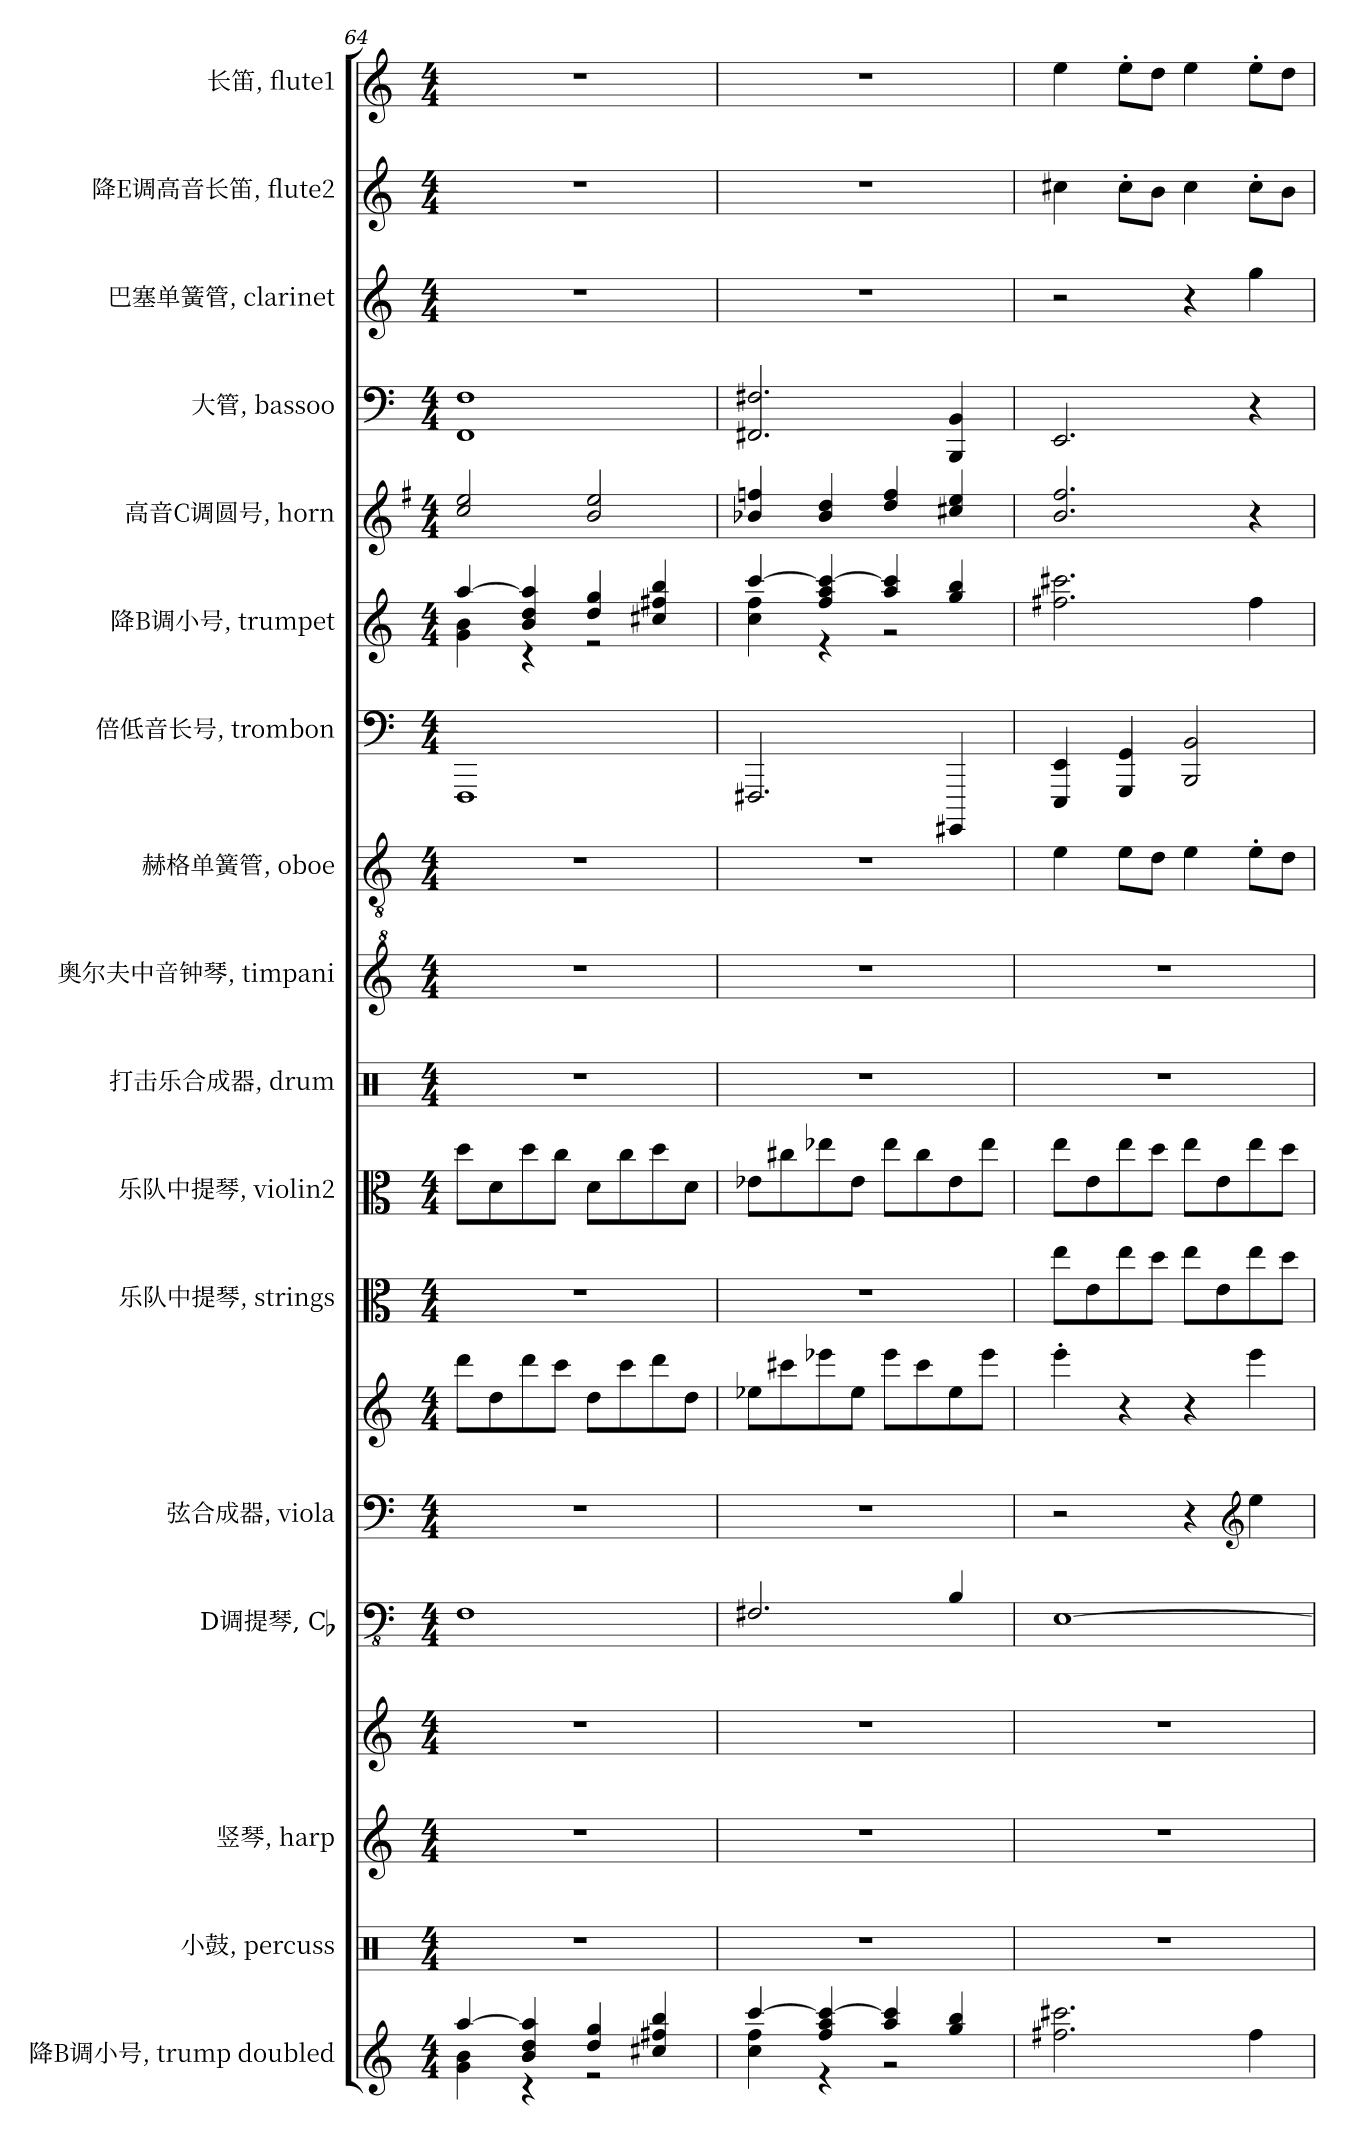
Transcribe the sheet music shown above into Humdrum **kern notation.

**kern	**kern	**kern	**kern	**kern	**kern	**kern	**kern	**kern	**kern	**kern	**kern	**kern	**kern	**kern	**kern	**kern	**kern	**kern
*part17	*part16	*part15	*part15	*part14	*part13	*part13	*part12	*part11	*part10	*part9	*part8	*part7	*part6	*part5	*part4	*part3	*part2	*part1
*staff19	*staff18	*staff17	*staff16	*staff15	*staff14	*staff13	*staff12	*staff11	*staff10	*staff9	*staff8	*staff7	*staff6	*staff5	*staff4	*staff3	*staff2	*staff1
*I"降B调小号, trump doubled	*I"小鼓, percuss	*I"竖琴, harp	*	*I"D调提琴, Cb	*I"弦合成器, viola	*	*I"乐队中提琴, strings	*I"乐队中提琴, violin2	*I"打击乐合成器, drum	*I"奥尔夫中音钟琴, timpani	*I"赫格单簧管, oboe	*I"倍低音长号, trombon	*I"降B调小号, trumpet	*I"高音C调圆号, horn	*I"大管, bassoo	*I"巴塞单簧管, clarinet	*I"降E调高音长笛, flute2	*I"长笛, flute1
*	*	*I'Hrp.	*	*	*	*	*	*	*	*	*	*	*I'B♭ Tpt.	*	*	*	*	*I'Fl.
*clefG2	*clefX	*clefG2	*clefG2	*clefFv4	*clefF4	*clefG2	*clefC3	*clefC3	*clefX	*clefG^2	*clefGv2	*clefF4	*clefG2	*clefG2	*clefF4	*clefG2	*clefG2	*clefG2
*ITrd1c2	*	*	*	*ITrd7c12	*	*	*	*	*	*	*	*	*ITrd1c2	*ITrd4c7	*	*ITrd2c3	*ITrd-2c-3	*
*k[b-e-]	*k[]	*k[]	*k[]	*k[]	*k[]	*k[]	*k[]	*k[]	*k[]	*k[]	*k[]	*k[]	*k[b-e-]	*k[]	*k[]	*k[f#c#g#]	*k[b-e-a-]	*k[]
*M4/4	*M4/4	*M4/4	*M4/4	*M4/4	*M4/4	*M4/4	*M4/4	*M4/4	*M4/4	*M4/4	*M4/4	*M4/4	*M4/4	*M4/4	*M4/4	*M4/4	*M4/4	*M4/4
=64	=64	=64	=64	=64	=64	=64	=64	=64	=64	=64	=64	=64	=64	=64	=64	=64	=64	=64
*^	*	*	*	*	*	*	*	*	*	*	*	*	*^	*	*	*	*	*
[4gg/	4f\ 4a\	1r	1r	1r	1FFF	1r	8ddd\L	1r	8dd\L	1r	1r	1r	1FFF	[4gg/	4f\ 4a\	2f/ 2a/	1FF 1F	1r	1r	1r
.	.	.	.	.	.	.	8dd\	.	8d\	.	.	.	.	.	.	.	.	.	.	.
4a/ 4cc/ 4gg/]	4r	.	.	.	.	.	8ddd\	.	8dd\	.	.	.	.	4a/ 4cc/ 4gg/]	4r	.	.	.	.	.
.	.	.	.	.	.	.	8ccc\J	.	8cc\J	.	.	.	.	.	.	.	.	.	.	.
4cc/ 4ff/	2r	.	.	.	.	.	8dd\L	.	8d\L	.	.	.	.	4cc/ 4ff/	2r	2e/ 2a/	.	.	.	.
.	.	.	.	.	.	.	8ccc\	.	8cc\	.	.	.	.	.	.	.	.	.	.	.
4bn/ 4een/ 4aa/	.	.	.	.	.	.	8ddd\	.	8dd\	.	.	.	.	4bn/ 4een/ 4aa/	.	.	.	.	.	.
.	.	.	.	.	.	.	8dd\J	.	8d\J	.	.	.	.	.	.	.	.	.	.	.
!!LO:PB:g=z
=65	=65	=65	=65	=65	=65	=65	=65	=65	=65	=65	=65	=65	=65	=65	=65	=65	=65	=65	=65	=65
[4bb-/	4b-\ 4ee-\	1r	1r	1r	2.FFF#X/	1r	8ee-X\L	1r	8e-X\L	1r	1r	1r	2.FFF#X/	[4bb-/	4b-\ 4ee-\	4e-X/ 4b-X/	2.FF#X/ 2.F#X/	1r	1r	1r
.	.	.	.	.	.	.	8ccc#X\	.	8cc#X\	.	.	.	.	.	.	.	.	.	.	.
4ee-/ 4gg/ 4bb-/_	4r	.	.	.	.	.	8eee-X\	.	8ee-X\	.	.	.	.	4ee-/ 4gg/ 4bb-/_	4r	4e-/ 4g/	.	.	.	.
.	.	.	.	.	.	.	8ee-\J	.	8e-\J	.	.	.	.	.	.	.	.	.	.	.
4gg/ 4bb-/]	2r	.	.	.	.	.	8eee-\L	.	8ee-\L	.	.	.	.	4gg/ 4bb-/]	2r	4g/ 4b-/	.	.	.	.
.	.	.	.	.	.	.	8ccc#\	.	8cc#\	.	.	.	.	.	.	.	.	.	.	.
4ff/ 4aa/	.	.	.	.	4BBB/	.	8ee-\	.	8e-\	.	.	.	4GGGG#X/	4ff/ 4aa/	.	4f#X/ 4a/	4BBB/ 4BB/	.	.	.
.	.	.	.	.	.	.	8eee-\J	.	8ee-\J	.	.	.	.	.	.	.	.	.	.	.
*v	*v	*	*	*	*	*	*	*	*	*	*	*	*	*v	*v	*	*	*	*	*
=66	=66	=66	=66	=66	=66	=66	=66	=66	=66	=66	=66	=66	=66	=66	=66	=66	=66	=66
2.een\ 2.bbn\	1r	1r	1r	[1EEE	2r	4eee'\	8ee\L	8ee\L	1r	1r	4e\	4EEE/ 4EE/	2.een\ 2.bbn\	2.e/ 2.b/	2.EE/	2r	4een\	4ee\
.	.	.	.	.	.	.	8e\	8e\	.	.	.	.	.	.	.	.	.	.
.	.	.	.	.	.	4r	8ee\	8ee\	.	.	8e\L	4GGG/ 4GG/	.	.	.	.	8ee'\L	8ee'\L
.	.	.	.	.	.	.	8dd\J	8dd\J	.	.	8d\J	.	.	.	.	.	8dd\J	8dd\J
.	.	.	.	.	4r	4r	8ee\L	8ee\L	.	.	4e\	2BBB/ 2BB/	.	.	.	4r	4ee\	4ee\
.	.	.	.	.	.	.	8e\	8e\	.	.	.	.	.	.	.	.	.	.
*	*	*	*	*	*clefG2	*	*	*	*	*	*	*	*	*	*	*	*	*
4ee\	.	.	.	.	4ee\	4eee\	8ee\	8ee\	.	.	8e'\L	.	4ee\	4r	4r	4ee\	8ee'\L	8ee'\L
.	.	.	.	.	.	.	8dd\J	8dd\J	.	.	8d\J	.	.	.	.	.	8dd\J	8dd\J
=	=	=	=	=	=	=	=	=	=	=	=	=	=	=	=	=	=	=
*-	*-	*-	*-	*-	*-	*-	*-	*-	*-	*-	*-	*-	*-	*-	*-	*-	*-	*-
